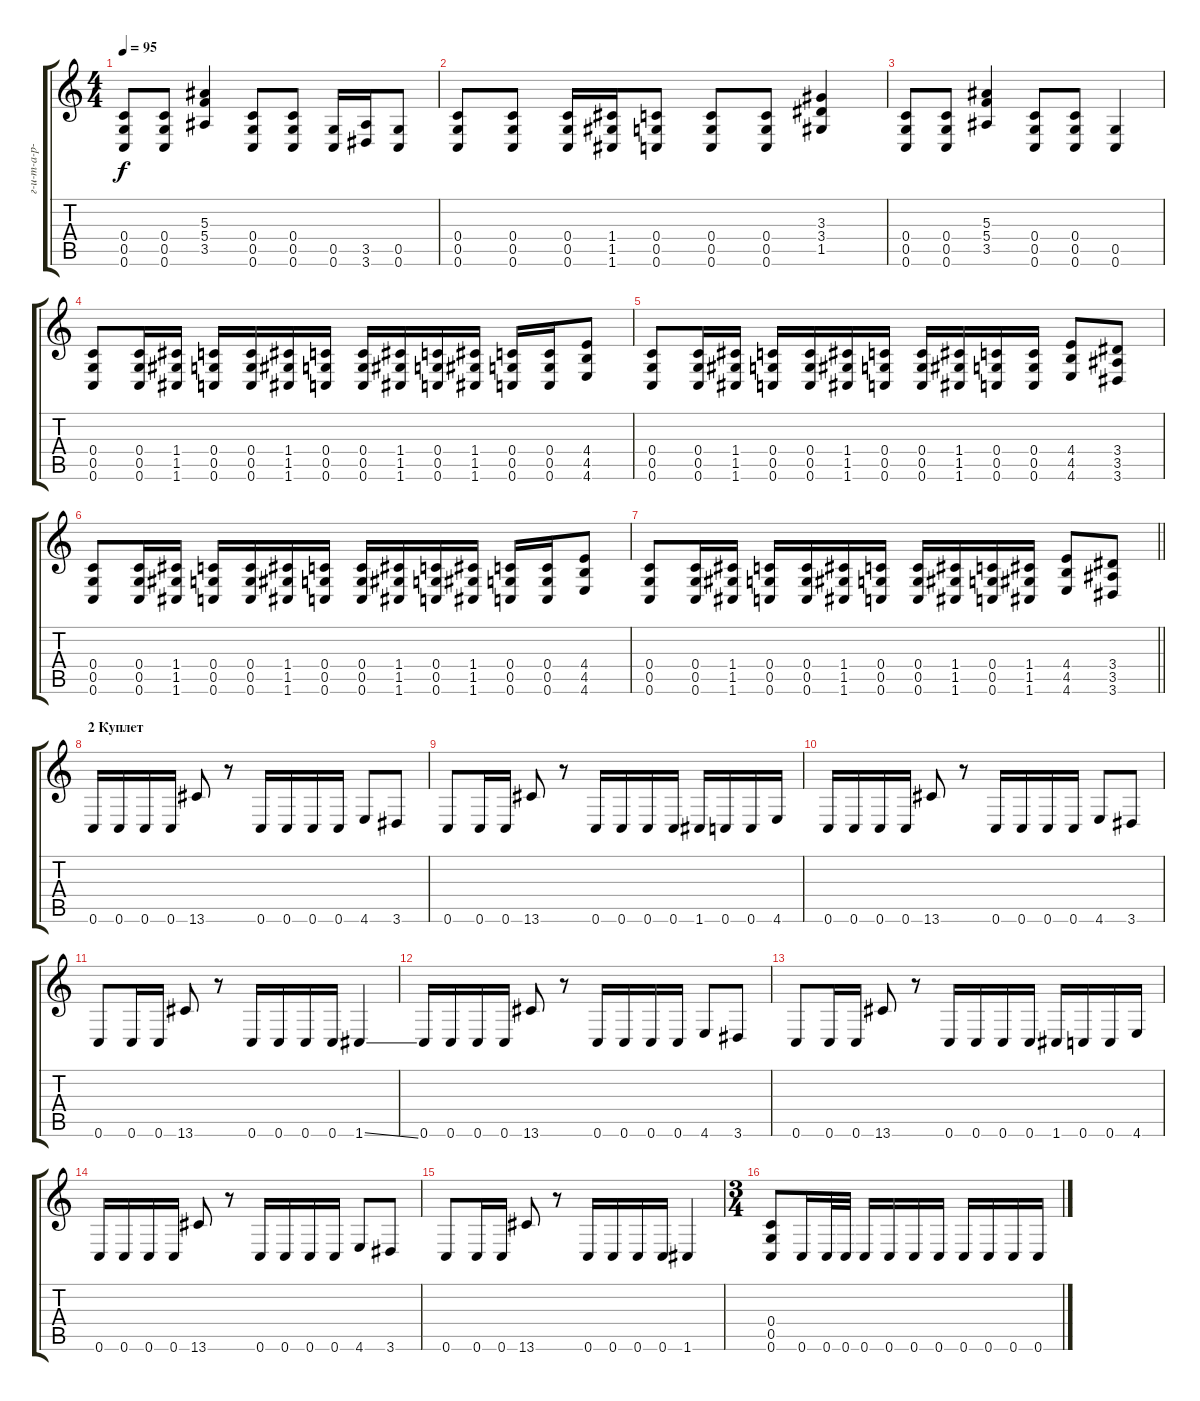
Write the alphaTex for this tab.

\track ("г-и-т-а-р-а" "г-и-т-а-р-") {instrument distortionguitar}
\staff {score tabs}
\tuning (D4 A3 F3 C3 G2 C2) {hide}
\ts (4 4)
\tempo 95
\clef g2
\ks c
(0.4 0.5 0.6).8{dy f} (0.4 0.5 0.6).8 (5.3 5.4 3.5).4 (0.4 0.5 0.6).8 (0.4 0.5 0.6).8 (0.5 0.6).16 (3.5 3.6).16 (0.5 0.6).8 |
(0.4 0.5 0.6).8 (0.4 0.5 0.6).8 (0.4 0.5 0.6).16 (1.4 1.5 1.6).16 (0.4 0.5 0.6).8 (0.4 0.5 0.6).8 (0.4 0.5 0.6).8 (3.3 3.4 1.5).4 |
(0.4 0.5 0.6).8 (0.4 0.5 0.6).8 (5.3 5.4 3.5).4 (0.4 0.5 0.6).8 (0.4 0.5 0.6).8 (0.5 0.6).4 |
(0.4 0.5 0.6).8 (0.4 0.5 0.6).16 (1.4 1.5 1.6).16 (0.4 0.5 0.6).16 (0.4 0.5 0.6).16 (1.4 1.5 1.6).16 (0.4 0.5 0.6).16 (0.4 0.5 0.6).16 (1.4 1.5 1.6).16 (0.4 0.5 0.6).16 (1.4 1.5 1.6).16 (0.4 0.5 0.6).16 (0.4 0.5 0.6).16 (4.4 4.5 4.6).8 |
(0.4 0.5 0.6).8 (0.4 0.5 0.6).16 (1.4 1.5 1.6).16 (0.4 0.5 0.6).16 (0.4 0.5 0.6).16 (1.4 1.5 1.6).16 (0.4 0.5 0.6).16 (0.4 0.5 0.6).16 (1.4 1.5 1.6).16 (0.4 0.5 0.6).16 (0.4 0.5 0.6).16 (4.4 4.5 4.6).8 (3.4 3.5 3.6).8 |
(0.4 0.5 0.6).8 (0.4 0.5 0.6).16 (1.4 1.5 1.6).16 (0.4 0.5 0.6).16 (0.4 0.5 0.6).16 (1.4 1.5 1.6).16 (0.4 0.5 0.6).16 (0.4 0.5 0.6).16 (1.4 1.5 1.6).16 (0.4 0.5 0.6).16 (1.4 1.5 1.6).16 (0.4 0.5 0.6).16 (0.4 0.5 0.6).16 (4.4 4.5 4.6).8 |
\barLineRight lightlight
(0.4 0.5 0.6).8 (0.4 0.5 0.6).16 (1.4 1.5 1.6).16 (0.4 0.5 0.6).16 (0.4 0.5 0.6).16 (1.4 1.5 1.6).16 (0.4 0.5 0.6).16 (0.4 0.5 0.6).16 (1.4 1.5 1.6).16 (0.4 0.5 0.6).16 (1.4 1.5 1.6).16 (4.4 4.5 4.6).8 (3.4 3.5 3.6).8 |
\section ("" "2 Куплет")
0.6.16 0.6.16 0.6.16 0.6.16 13.6.8 r.8 0.6.16 0.6.16 0.6.16 0.6.16 4.6.8 3.6.8 |
0.6.8 0.6.16 0.6.16 13.6.8 r.8 0.6.16 0.6.16 0.6.16 0.6.16 1.6.16 0.6.16 0.6.16 4.6.16 |
0.6.16 0.6.16 0.6.16 0.6.16 13.6.8 r.8 0.6.16 0.6.16 0.6.16 0.6.16 4.6.8 3.6.8 |
0.6.8 0.6.16 0.6.16 13.6.8 r.8 0.6.16 0.6.16 0.6.16 0.6.16 1.6{ss}.4 |
0.6.16 0.6.16 0.6.16 0.6.16 13.6.8 r.8 0.6.16 0.6.16 0.6.16 0.6.16 4.6.8 3.6.8 |
0.6.8 0.6.16 0.6.16 13.6.8 r.8 0.6.16 0.6.16 0.6.16 0.6.16 1.6.16 0.6.16 0.6.16 4.6.16 |
0.6.16 0.6.16 0.6.16 0.6.16 13.6.8 r.8 0.6.16 0.6.16 0.6.16 0.6.16 4.6.8 3.6.8 |
0.6.8 0.6.16 0.6.16 13.6.8 r.8 0.6.16 0.6.16 0.6.16 0.6.16 1.6.4 |
\ts (3 4)
(0.4 0.5 0.6).8 0.6.16 0.6.32 0.6.32 0.6.16 0.6.16 0.6.16 0.6.16 0.6.16 0.6.16 0.6.16 0.6.16
